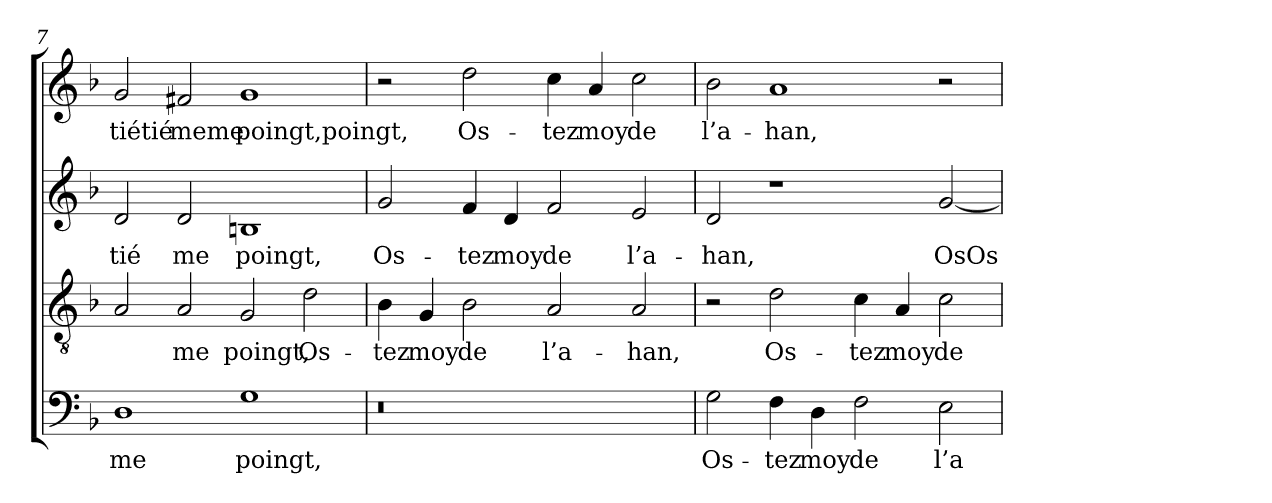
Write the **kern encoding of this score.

**kern	**text	**kern	**text	**kern	**text	**kern	**text
*part4	*part4	*part3	*part3	*part2	*part2	*part1	*part1
*staff4	*staff4	*staff3	*staff3	*staff2	*staff2	*staff1	*staff1
*clefF4	*	*clefGv2	*	*clefG2	*	*clefG2	*
*k[b-]	*	*k[b-]	*	*k[b-]	*	*k[b-]	*
=7	=7	=7	=7	=7	=7	=7	=7
1D	me	2A	.	2d	-tié	2g	-tiétié
.	.	2A	me	2d	me	2f#X	meme
1G	poingt,	2G	poingt,	1Bn	poingt,	1g	poingt,poingt,
.	.	2d	Os-	.	.	.	.
!!LO:LB:g=z
=8	=8	=8	=8	=8	=8	=8	=8
0r	.	4B-	-tez	2g	Os-	2r	.
.	.	4G	moy	.	.	.	.
.	.	2B-	de	4f	-tez	2dd	Os-
.	.	.	.	4d	moy	.	.
.	.	2A	l’a-	2f	de	4cc	-tez
.	.	.	.	.	.	4a	moy
.	.	2A	-han,	2e	l’a-	2cc	de
=9	=9	=9	=9	=9	=9	=9	=9
2G	Os-	2r	.	2d	-han,	2b-	l’a-
4F	-tez	2d	Os-	1r	.	1a	-han,
4D	moy	.	.	.	.	.	.
2F	de	4c	-tez	.	.	.	.
.	.	4A	moy	.	.	.	.
2E	l’a-	2c	de	[2g	OsOs-	2r	.
=	=	=	=	=	=	=	=
*-	*-	*-	*-	*-	*-	*-	*-
